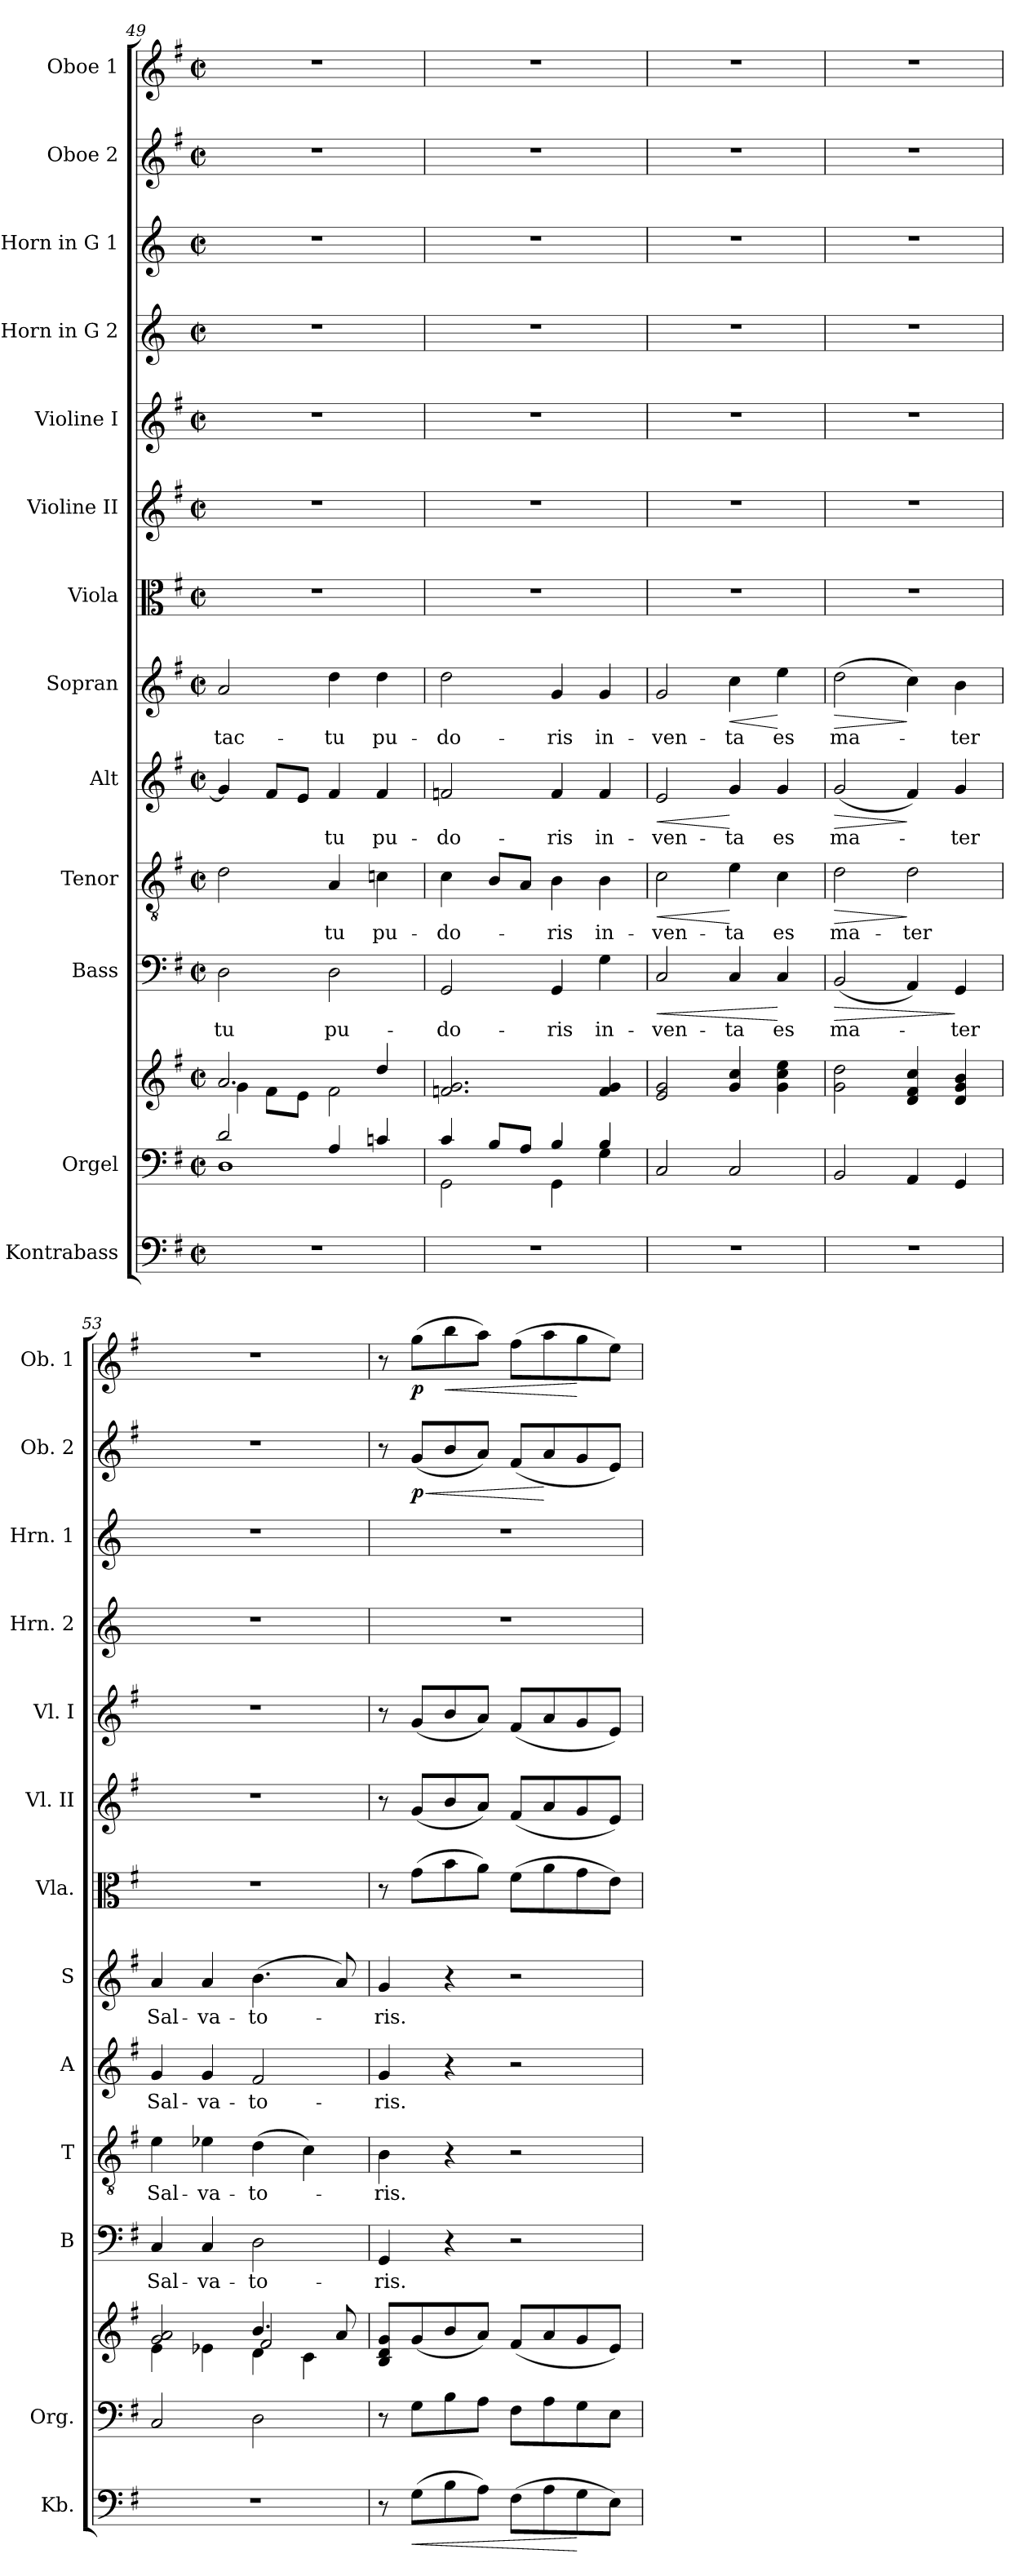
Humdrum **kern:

**kern	**dynam	**kern	**kern	**kern	**text	**dynam	**kern	**text	**dynam	**kern	**text	**dynam	**kern	**text	**dynam	**kern	**kern	**kern	**kern	**kern	**kern	**dynam	**kern	**dynam
*part13	*part13	*part12	*part12	*part11	*part11	*part11	*part10	*part10	*part10	*part9	*part9	*part9	*part8	*part8	*part8	*part7	*part6	*part5	*part4	*part3	*part2	*part2	*part1	*part1
*staff14	*staff14	*staff13	*staff12	*staff11	*staff11	*staff11	*staff10	*staff10	*staff10	*staff9	*staff9	*staff9	*staff8	*staff8	*staff8	*staff7	*staff6	*staff5	*staff4	*staff3	*staff2	*staff2	*staff1	*staff1
*I"Kontrabass	*	*I"Orgel	*	*I"Bass	*	*	*I"Tenor	*	*	*I"Alt	*	*	*I"Sopran	*	*	*I"Viola	*I"Violine II	*I"Violine I	*I"Horn in G 2	*I"Horn in G 1	*I"Oboe 2	*	*I"Oboe 1	*
*I'Kb.	*	*I'Org.	*	*I'B	*	*	*I'T	*	*	*I'A	*	*	*I'S	*	*	*I'Vla.	*I'Vl. II	*I'Vl. I	*I'Hrn. 2	*I'Hrn. 1	*I'Ob. 2	*	*I'Ob. 1	*
*clefF4	*	*clefF4	*clefG2	*clefF4	*	*	*clefGv2	*	*	*clefG2	*	*	*clefG2	*	*	*clefC3	*clefG2	*clefG2	*clefG2	*clefG2	*clefG2	*	*clefG2	*
*ITrd7c12	*	*	*	*	*	*	*	*	*	*	*	*	*	*	*	*	*	*	*ITrd3c5	*ITrd3c5	*	*	*	*
*k[f#]	*	*k[f#]	*k[f#]	*k[f#]	*	*	*k[f#]	*	*	*k[f#]	*	*	*k[f#]	*	*	*k[f#]	*k[f#]	*k[f#]	*k[f#]	*k[f#]	*k[f#]	*	*k[f#]	*
*G:	*	*G:	*G:	*G:	*	*	*G:	*	*	*G:	*	*	*G:	*	*	*G:	*G:	*G:	*G:	*G:	*G:	*	*G:	*
*M2/2	*	*M2/2	*M2/2	*M2/2	*	*	*M2/2	*	*	*M2/2	*	*	*M2/2	*	*	*M2/2	*M2/2	*M2/2	*M2/2	*M2/2	*M2/2	*	*M2/2	*
*met(c|)	*	*met(c|)	*met(c|)	*met(c|)	*	*	*met(c|)	*	*	*met(c|)	*	*	*met(c|)	*	*	*met(c|)	*met(c|)	*met(c|)	*met(c|)	*met(c|)	*met(c|)	*	*met(c|)	*
=49	=49	=49	=49	=49	=49	=49	=49	=49	=49	=49	=49	=49	=49	=49	=49	=49	=49	=49	=49	=49	=49	=49	=49	=49
*	*	*^	*^	*	*	*	*	*	*	*	*	*	*	*	*	*	*	*	*	*	*	*	*	*
!	!	!	!	!	!	!	!LO:LY:b	!	!	!	!	!	!	!	!	!LO:LY:b	!	!	!	!	!	!	!	!	!	!
1r	.	2d/	1D	2.a/	4g\	2D\	-tu	.	2d\	.	.	4g/]	.	.	2a/	tac-	.	1r	1r	1r	1r	1r	1r	.	1r	.
.	.	.	.	.	8f#\L	.	.	.	.	.	.	8f#/L	.	.	.	.	.	.	.	.	.	.	.	.	.	.
.	.	.	.	.	8e\J	.	.	.	.	.	.	8e/J	.	.	.	.	.	.	.	.	.	.	.	.	.	.
!	!	!	!	!	!	!	!LO:LY:b	!	!	!LO:LY:b	!	!	!LO:LY:b	!	!	!LO:LY:b	!	!	!	!	!	!	!	!	!	!
.	.	4A/	.	.	2f#\	2D\	pu-	.	4A/	-tu	.	4f#/	-tu	.	4dd\	-tu	.	.	.	.	.	.	.	.	.	.
!	!	!	!	!	!	!	!	!	!	!LO:LY:b	!	!	!LO:LY:b	!	!	!LO:LY:b	!	!	!	!	!	!	!	!	!	!
.	.	4cn/	.	4dd/	.	.	.	.	4cn\	pu-	.	4f#/	pu-	.	4dd\	pu-	.	.	.	.	.	.	.	.	.	.
*	*	*	*	*v	*v	*	*	*	*	*	*	*	*	*	*	*	*	*	*	*	*	*	*	*	*	*
!!LO:PB:g=z
=50	=50	=50	=50	=50	=50	=50	=50	=50	=50	=50	=50	=50	=50	=50	=50	=50	=50	=50	=50	=50	=50	=50	=50	=50	=50
!	!	!	!	!	!	!LO:LY:b	!	!	!LO:LY:b	!	!	!LO:LY:b	!	!	!LO:LY:b	!	!	!	!	!	!	!	!	!	!
1r	.	4c/	2GG\	2.fn/ 2.g/	2GG/	-do-	.	4c\	-do-	.	2fn/	-do-	.	2dd\	-do-	.	1r	1r	1r	1r	1r	1r	.	1r	.
.	.	8B/L	.	.	.	.	.	8B/L	.	.	.	.	.	.	.	.	.	.	.	.	.	.	.	.	.
.	.	8A/J	.	.	.	.	.	8A/J	.	.	.	.	.	.	.	.	.	.	.	.	.	.	.	.	.
!	!	!	!	!	!	!LO:LY:b	!	!	!LO:LY:b	!	!	!LO:LY:b	!	!	!LO:LY:b	!	!	!	!	!	!	!	!	!	!
.	.	4B/	4GG\	.	4GG/	-ris	.	4B\	-ris	.	4f/	-ris	.	4g/	-ris	.	.	.	.	.	.	.	.	.	.
!	!	!	!	!	!	!LO:LY:b	!	!	!LO:LY:b	!	!	!LO:LY:b	!	!	!LO:LY:b	!	!	!	!	!	!	!	!	!	!
.	.	4B/	4G\	4f/ 4g/	4G\	in-	.	4B\	in-	.	4f/	in-	.	4g/	in-	.	.	.	.	.	.	.	.	.	.
=51	=51	=51	=51	=51	=51	=51	=51	=51	=51	=51	=51	=51	=51	=51	=51	=51	=51	=51	=51	=51	=51	=51	=51	=51	=51
!	!	!	!	!	!	!LO:LY:b	!LO:HP:b	!	!LO:LY:b	!LO:HP:b	!	!LO:LY:b	!LO:HP:b	!	!LO:LY:b	!	!	!	!	!	!	!	!	!	!
*	*	*v	*v	*	*	*	*	*	*	*	*	*	*	*	*	*	*	*	*	*	*	*	*	*	*
1r	.	2C/	2e/ 2g/	2C/	-ven-	<	2c\	-ven-	<	2e/	-ven-	<	2g/	-ven-	.	1r	1r	1r	1r	1r	1r	.	1r	.
!	!	!	!	!	!LO:LY:b	!	!	!LO:LY:b	!	!	!LO:LY:b	!	!	!LO:LY:b	!LO:HP:b	!	!	!	!	!	!	!	!	!
.	.	2C/	4g/ 4cc/	4C/	-ta	.	4e\	-ta	[	4g/	-ta	[	4cc\	-ta	<	.	.	.	.	.	.	.	.	.
!	!	!	!	!	!LO:LY:b	!	!	!LO:LY:b	!	!	!LO:LY:b	!	!	!LO:LY:b	!	!	!	!	!	!	!	!	!	!
.	.	.	4g\ 4cc\ 4ee\	4C/	es	[	4c\	es	.	4g/	es	.	4ee\	es	[	.	.	.	.	.	.	.	.	.
=52	=52	=52	=52	=52	=52	=52	=52	=52	=52	=52	=52	=52	=52	=52	=52	=52	=52	=52	=52	=52	=52	=52	=52	=52
!	!	!	!	!	!LO:LY:b	!LO:HP:b	!	!LO:LY:b	!LO:HP:b	!	!LO:LY:b	!LO:HP:b	!	!LO:LY:b	!LO:HP:b	!	!	!	!	!	!	!	!	!
1r	.	2BB/	2g\ 2dd\	(<2BB/	ma-	>	2d\	ma-	>	(<2g/	ma-	>	(>2dd\	ma-	>	1r	1r	1r	1r	1r	1r	.	1r	.
!	!	!	!	!	!	!	!	!LO:LY:b	!	!	!	!	!	!	!	!	!	!	!	!	!	!	!	!
.	.	4AA/	4d/ 4f#/ 4cc/	4AA/)	.	.	2d\	-ter	]	4f#/)	.	]	4cc\)	.	]	.	.	.	.	.	.	.	.	.
!	!	!	!	!	!LO:LY:b	!	!	!	!	!	!LO:LY:b	!	!	!LO:LY:b	!	!	!	!	!	!	!	!	!	!
.	.	4GG/	4d/ 4g/ 4b/	4GG/	-ter	]	.	.	.	4g/	-ter	.	4b\	-ter	.	.	.	.	.	.	.	.	.	.
=53	=53	=53	=53	=53	=53	=53	=53	=53	=53	=53	=53	=53	=53	=53	=53	=53	=53	=53	=53	=53	=53	=53	=53	=53
*	*	*	*^	*	*	*	*	*	*	*	*	*	*	*	*	*	*	*	*	*	*	*	*	*
*	*	*	*	*^	*	*	*	*	*	*	*	*	*	*	*	*	*	*	*	*	*	*	*	*	*
!	!	!	!	!	!	!	!LO:LY:b	!	!	!LO:LY:b	!	!	!LO:LY:b	!	!	!LO:LY:b	!	!	!	!	!	!	!	!	!	!
1r	.	2C/	2g/ 2a/	4e\	2ryy	4C/	Sal-	.	4e\	Sal-	.	4g/	Sal-	.	4a/	Sal-	.	1r	1r	1r	1r	1r	1r	.	1r	.
!	!	!	!	!	!	!	!LO:LY:b	!	!	!LO:LY:b	!	!	!LO:LY:b	!	!	!LO:LY:b	!	!	!	!	!	!	!	!	!	!
.	.	.	.	4e-X\	.	4C/	-va-	.	4e-X\	-va-	.	4g/	-va-	.	4a/	-va-	.	.	.	.	.	.	.	.	.	.
!	!	!	!	!	!	!	!LO:LY:b	!	!	!LO:LY:b	!	!	!LO:LY:b	!	!	!LO:LY:b	!	!	!	!	!	!	!	!	!	!
.	.	2D\	4.b/	4d\	2f#/	2D\	-to-	.	(>4d\	-to-	.	2f#/	-to-	.	(>4.b\	-to-	.	.	.	.	.	.	.	.	.	.
.	.	.	.	4c\	.	.	.	.	4c\)	.	.	.	.	.	.	.	.	.	.	.	.	.	.	.	.	.
.	.	.	8a/	.	.	.	.	.	.	.	.	.	.	.	8a/)	.	.	.	.	.	.	.	.	.	.	.
*	*	*	*v	*v	*v	*	*	*	*	*	*	*	*	*	*	*	*	*	*	*	*	*	*	*	*	*
=54	=54	=54	=54	=54	=54	=54	=54	=54	=54	=54	=54	=54	=54	=54	=54	=54	=54	=54	=54	=54	=54	=54	=54	=54
!	!	!	!	!	!LO:LY:b	!	!	!LO:LY:b	!	!	!LO:LY:b	!	!	!LO:LY:b	!	!	!	!	!	!	!	!	!	!
8r	.	8r	8B/ 8d/ 8g/L	4GG/	-ris.	.	4B\	-ris.	.	4g/	-ris.	.	4g/	-ris.	.	8r	8r	8r	1r	1r	8r	.	8r	.
!	!LO:HP:b	!	!	!	!	!	!	!	!	!	!	!	!	!	!	!	!	!	!	!	!	!LO:HP:b	!	!
!	!	!	!	!	!	!	!	!	!	!	!	!	!	!	!	!	!	!	!	!	!	!LO:DY:n=1:b	!	!LO:DY:b
(>8GG\L	<	8G\L	(<8g/	.	.	.	.	.	.	.	.	.	.	.	.	(>8g\L	(<8g/L	(<8g/L	.	.	(<8g/L	< p	(>8gg\L	p
!	!	!	!	!	!	!	!	!	!	!	!	!	!	!	!	!	!	!	!	!	!	!	!	!LO:HP:b
8BB\	.	8B\	8b/	4r	.	.	4r	.	.	4r	.	.	4r	.	.	8b\	8b/	8b/	.	.	8b/	.	8bb\	<
8AA\J)	.	8A\J	8a/J)	.	.	.	.	.	.	.	.	.	.	.	.	8a\J)	8a/J)	8a/J)	.	.	8a/J)	.	8aa\J)	.
(>8FF#\L	.	8F#\L	(<8f#/L	2r	.	.	2r	.	.	2r	.	.	2r	.	.	(>8f#\L	(<8f#/L	(<8f#/L	.	.	(<8f#/L	.	(>8ff#\L	.
8AA\	.	8A\	8a/	.	.	.	.	.	.	.	.	.	.	.	.	8a\	8a/	8a/	.	.	8a/	[	8aa\	.
8GG\	[	8G\	8g/	.	.	.	.	.	.	.	.	.	.	.	.	8g\	8g/	8g/	.	.	8g/	.	8gg\	[
8EE\J)	.	8E\J	8e/J)	.	.	.	.	.	.	.	.	.	.	.	.	8e\J)	8e/J)	8e/J)	.	.	8e/J)	.	8ee\J)	.
=	=	=	=	=	=	=	=	=	=	=	=	=	=	=	=	=	=	=	=	=	=	=	=	=
*-	*-	*-	*-	*-	*-	*-	*-	*-	*-	*-	*-	*-	*-	*-	*-	*-	*-	*-	*-	*-	*-	*-	*-	*-
